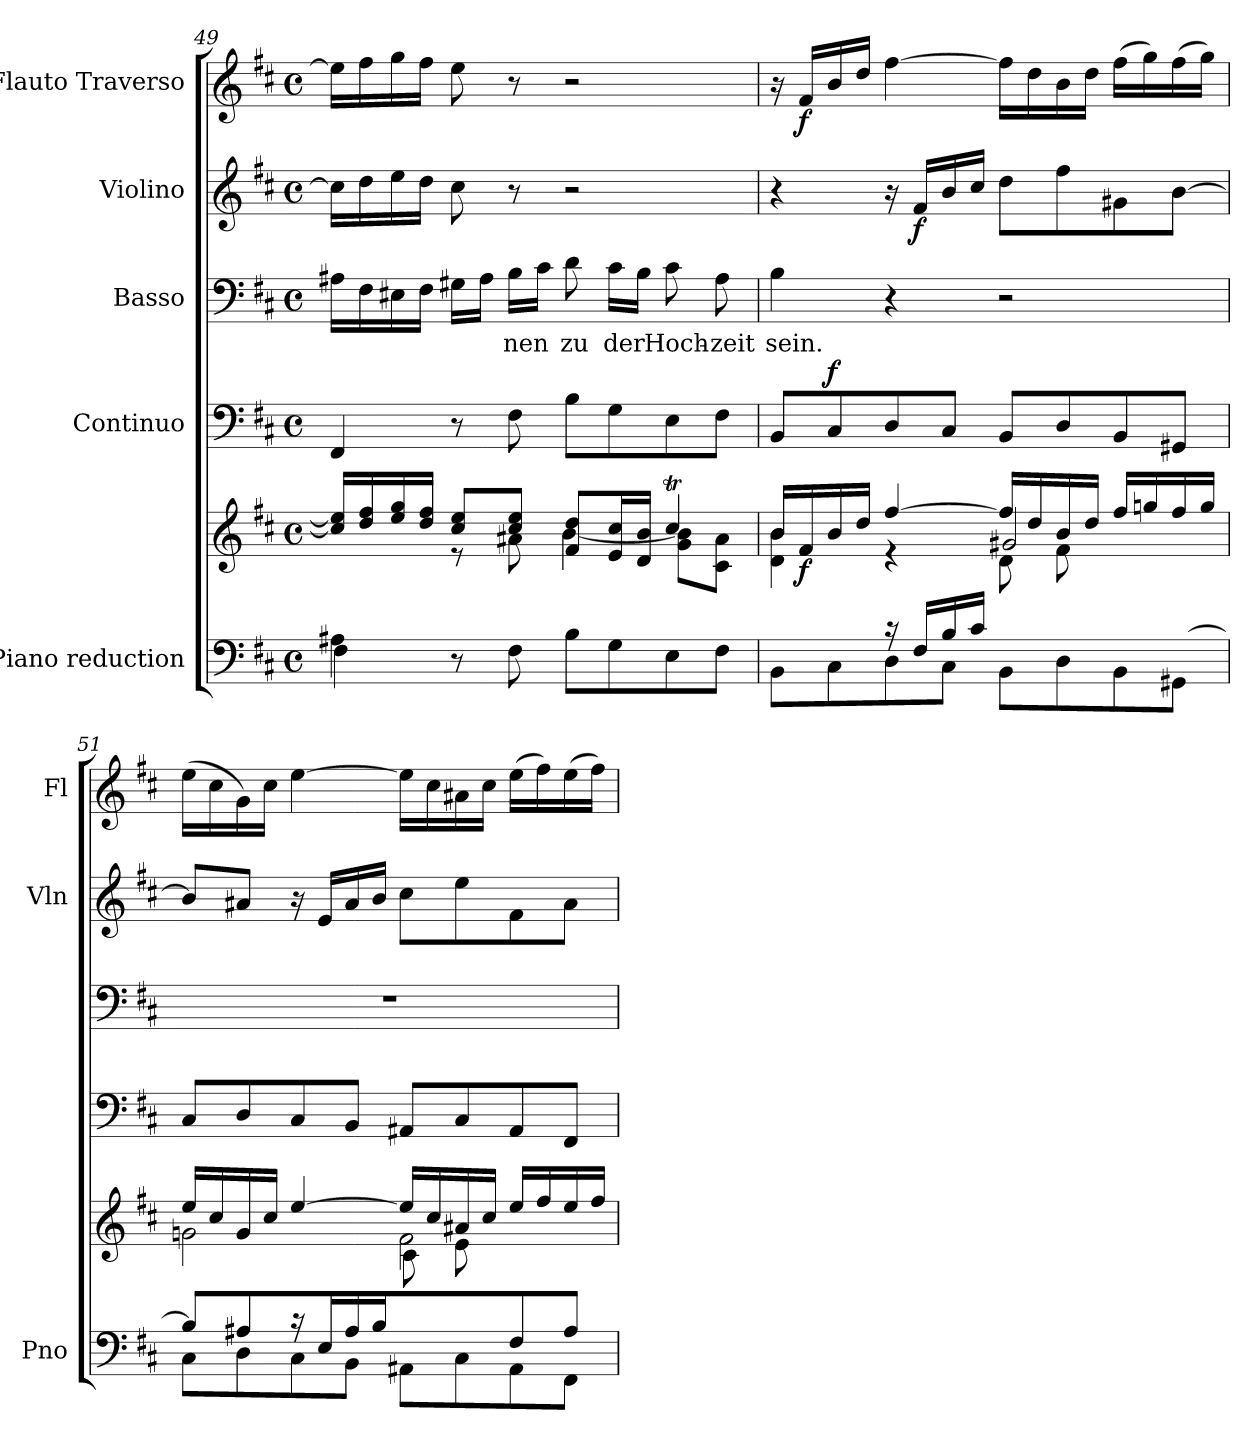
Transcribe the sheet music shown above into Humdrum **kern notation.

**kern	**kern	**dynam	**kern	**dynam	**kern	**text	**kern	**dynam	**kern	**dynam
*part5	*part5	*part5	*part4	*part4	*part3	*part3	*part2	*part2	*part1	*part1
*staff6	*staff5	*staff5/6	*staff4	*staff4	*staff3	*staff3	*staff2	*staff2	*staff1	*staff1
*I"Piano reduction	*	*	*I"Continuo	*	*I"Basso	*	*I"Violino	*	*I"Flauto Traverso	*
*I'Pno	*	*	*	*	*	*	*I'Vln	*	*I'Fl	*
*clefF4	*clefG2	*	*clefF4	*	*clefF4	*	*clefG2	*	*clefG2	*
*k[f#c#]	*k[f#c#]	*	*k[f#c#]	*	*k[f#c#]	*	*k[f#c#]	*	*k[f#c#]	*
*M4/4	*M4/4	*	*M4/4	*	*M4/4	*	*M4/4	*	*M4/4	*
*met(c)	*met(c)	*	*met(c)	*	*met(c)	*	*met(c)	*	*met(c)	*
=49	=49	=49	=49	=49	=49	=49	=49	=49	=49	=49
*^	*^	*	*	*	*	*	*	*	*	*
4A#X\	4F#\	16cc#/] 16ee/]LL	4ryy	.	4FF#/	.	16A#X\LL	.	16cc#\LL]	.	16ee\LL]	.
.	.	16dd/ 16ff#/	.	.	.	.	16F#\	.	16dd\	.	16ff#\	.
.	.	16ee/ 16gg/	.	.	.	.	16E#X\	.	16ee\	.	16gg\	.
.	.	16dd/ 16ff#/JJ	.	.	.	.	16F#\JJ	.	16dd\JJ	.	16ff#\JJ	.
2.ryy	8r	8cc#/ 8ee/L	8r	.	8r	.	16G#X\LL	.	8cc#\	.	8ee\	.
.	.	.	.	.	.	.	16A#\JJ	.	.	.	.	.
!	!	!	!	!	!	!	!	!LO:LY:b	!	!	!	!
.	8F#\	8cc#/ 8ee/J	8a#X\	.	8F#\	.	16B\LL	-nen	8r	.	8r	.
.	.	.	.	.	.	.	16c#\JJ	.	.	.	.	.
!	!	!	!	!	!	!	!	!LO:LY:b	!	!	!	!
.	8B\L	8f#/ 8dd/L	[4b\	.	8B\L	.	8d\	zu	2r	.	2r	.
!	!	!	!	!	!	!	!	!LO:LY:b	!	!	!	!
.	8G\	16e/ 16cc#/L	.	.	8G\	.	16c#\LL	der	.	.	.	.
.	.	16d/ 16b/JJ	.	.	.	.	16B\JJ	.	.	.	.	.
!	!	!	!	!	!	!	!	!LO:LY:b	!	!	!	!
.	8E\	4cc#t/	8g\ 8b\]L	.	8E\	.	8c#\	Hoch-	.	.	.	.
!	!	!	!	!	!	!	!	!LO:LY:b	!	!	!	!
.	8F#\J	.	8c#\ 8a#\J	.	8F#\J	.	8A#\	-zeit	.	.	.	.
=50	=50	=50	=50	=50	=50	=50	=50	=50	=50	=50	=50	=50
*	*^	*	*^	*	*	*	*	*	*	*	*	*
!	!	!	!	!	!	!	!	!	!	!LO:LY:b	!	!	!	!
2.ryy	4ryy	8BB\L	16b/LL	4d\ 4b\	2ryy	.	8BB/L	.	4B\	sein.	4r	.	16r	.
!	!	!	!	!	!	!LO:DY:b	!	!	!	!	!	!	!	!LO:DY:b
.	.	.	16f#/	.	.	f	.	.	.	.	.	.	16f#/LL	f
!	!	!	!	!	!	!	!	!LO:DY:a	!	!	!	!	!	!
.	.	8C#\	16b/	.	.	.	8C#/	f	.	.	.	.	16b/	.
.	.	.	16dd/JJ	.	.	.	.	.	.	.	.	.	16dd/JJ	.
.	16r	8D\	[4ff#/	4r	.	.	8D/	.	4r	.	16r	.	[4ff#\	.
!	!	!	!	!	!	!	!	!	!	!	!	!LO:DY:b	!	!
.	16F#/LL	.	.	.	.	.	.	.	.	.	16f#/LL	f	.	.
.	16B/	8C#\J	.	.	.	.	8C#/J	.	.	.	16b/	.	.	.
.	16c#/JJ	.	.	.	.	.	.	.	.	.	16cc#/JJ	.	.	.
.	2ryy	8BB\L	16ff#/LL]	8d\L	2g#X/	.	8BB/L	.	2r	.	8dd\L	.	16ff#\LL]	.
.	.	.	16dd/	.	.	.	.	.	.	.	.	.	16dd\	.
.	.	8D\	16b/	8f#\	.	.	8D/	.	.	.	8ff#\	.	16b\	.
.	.	.	16dd/JJ	.	.	.	.	.	.	.	.	.	16dd\JJ	.
8G#X/	.	8BB\	16ff#/LL	4ryy	.	.	8BB/	.	.	.	8g#X\	.	(16ff#\LL	.
.	.	.	16ggn/	.	.	.	.	.	.	.	.	.	16gg\)	.
[8B/J	.	8GG#X\J	16ff#/	.	.	.	8GG#X/J	.	.	.	[8b\J	.	(16ff#\	.
.	.	.	16gg/JJ	.	.	.	.	.	.	.	.	.	16gg\JJ)	.
*	*v	*v	*	*	*	*	*	*	*	*	*	*	*	*
=51	=51	=51	=51	=51	=51	=51	=51	=51	=51	=51	=51	=51	=51
8B/L]	8C#\L	16ee/LL	2gn\	2ryy	.	8C#/L	.	1r	.	8b/L]	.	(16ee\LL	.
.	.	16cc#/	.	.	.	.	.	.	.	.	.	16cc#\	.
8A#X/J	8D\	16g/	.	.	.	8D/	.	.	.	8a#X/J	.	16g\)	.
.	.	16cc#/JJ	.	.	.	.	.	.	.	.	.	16cc#\JJ	.
16r	8C#\	[4ee/	.	.	.	8C#/	.	.	.	16r	.	[4ee\	.
16E/LL	.	.	.	.	.	.	.	.	.	16e/LL	.	.	.
16A#/	8BB\J	.	.	.	.	8BB/J	.	.	.	16a#/	.	.	.
16B/JJ	.	.	.	.	.	.	.	.	.	16b/JJ	.	.	.
4ryy	8AA#X\L	16ee/LL]	2f#\	8c#\L	.	8AA#X/L	.	.	.	8cc#\L	.	16ee\LL]	.
.	.	16cc#/	.	.	.	.	.	.	.	.	.	16cc#\	.
.	8C#\	16a#X/	.	8e\	.	8C#/	.	.	.	8ee\	.	16a#X\	.
.	.	16cc#/JJ	.	.	.	.	.	.	.	.	.	16cc#\JJ	.
8F#/	8AA#\	16ee/LL	.	4ryy	.	8AA#/	.	.	.	8f#\	.	(16ee\LL	.
.	.	16ff#/	.	.	.	.	.	.	.	.	.	16ff#\)	.
8A#/J	8FF#\J	16ee/	.	.	.	8FF#/J	.	.	.	8a#\J	.	(16ee\	.
.	.	16ff#/JJ	.	.	.	.	.	.	.	.	.	16ff#\JJ)	.
*v	*v	*	*	*	*	*	*	*	*	*	*	*	*
*	*v	*v	*v	*	*	*	*	*	*	*	*	*
=	=	=	=	=	=	=	=	=	=	=
*-	*-	*-	*-	*-	*-	*-	*-	*-	*-	*-
